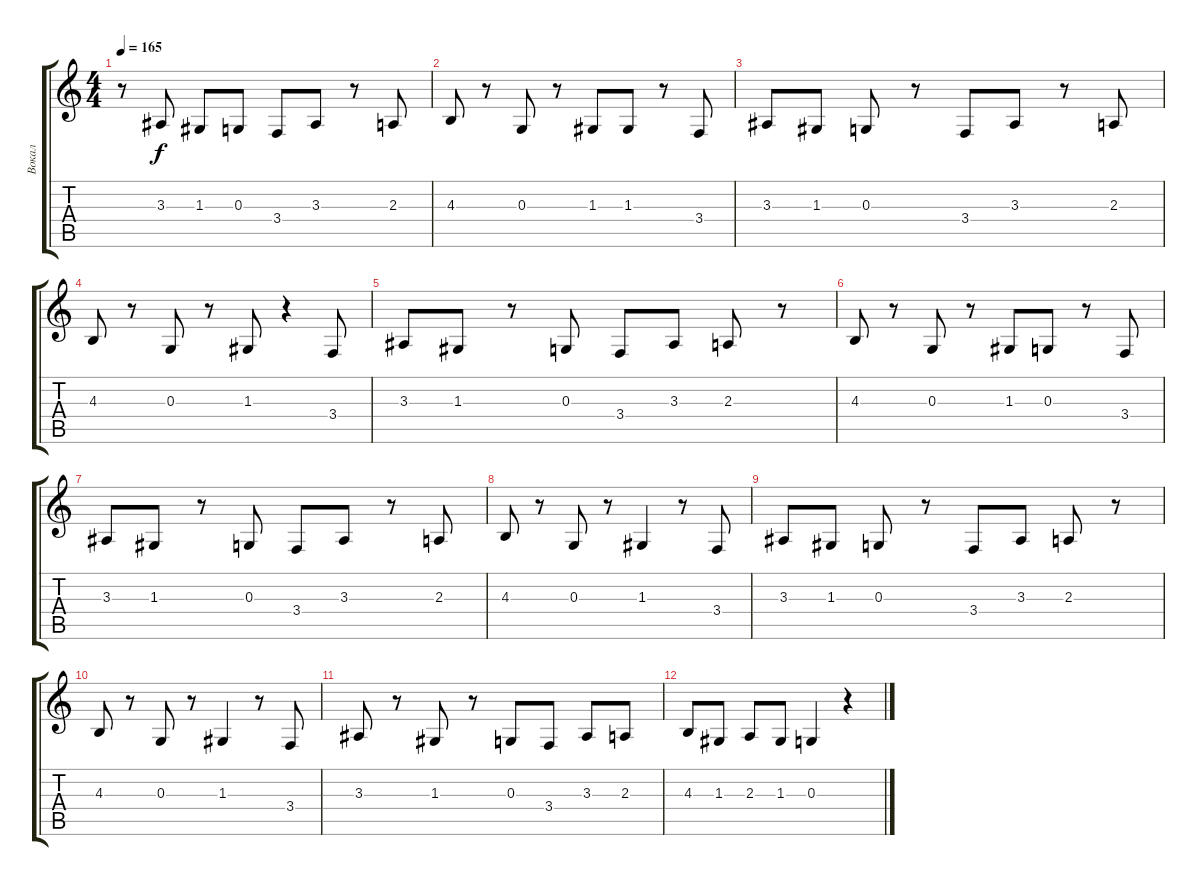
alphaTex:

\track ("Вокал" "Вокал") {instrument tenorsax}
\staff {score tabs}
\tuning (E4 B3 G3 D3 A2 E2) {hide}
\ts (4 4)
\tempo 165
\clef g2
\ks c
r.8{dy f} 3.3.8 1.3.8 0.3.8 3.4.8 3.3.8 r.8 2.3.8 |
4.3.8 r.8 0.3.8 r.8 1.3.8 1.3.8 r.8 3.4.8 |
3.3.8 1.3.8 0.3.8 r.8 3.4.8 3.3.8 r.8 2.3.8 |
4.3.8 r.8 0.3.8 r.8 1.3.8 r.4 3.4.8 |
3.3.8 1.3.8 r.8 0.3.8 3.4.8 3.3.8 2.3.8 r.8 |
4.3.8 r.8 0.3.8 r.8 1.3.8 0.3.8 r.8 3.4.8 |
3.3.8 1.3.8 r.8 0.3.8 3.4.8 3.3.8 r.8 2.3.8 |
4.3.8 r.8 0.3.8 r.8 1.3.4 r.8 3.4.8 |
3.3.8 1.3.8 0.3.8 r.8 3.4.8 3.3.8 2.3.8 r.8 |
4.3.8 r.8 0.3.8 r.8 1.3.4 r.8 3.4.8 |
3.3.8 r.8 1.3.8 r.8 0.3.8 3.4.8 3.3.8 2.3.8 |
4.3.8 1.3.8 2.3.8 1.3.8 0.3.4 r.4
